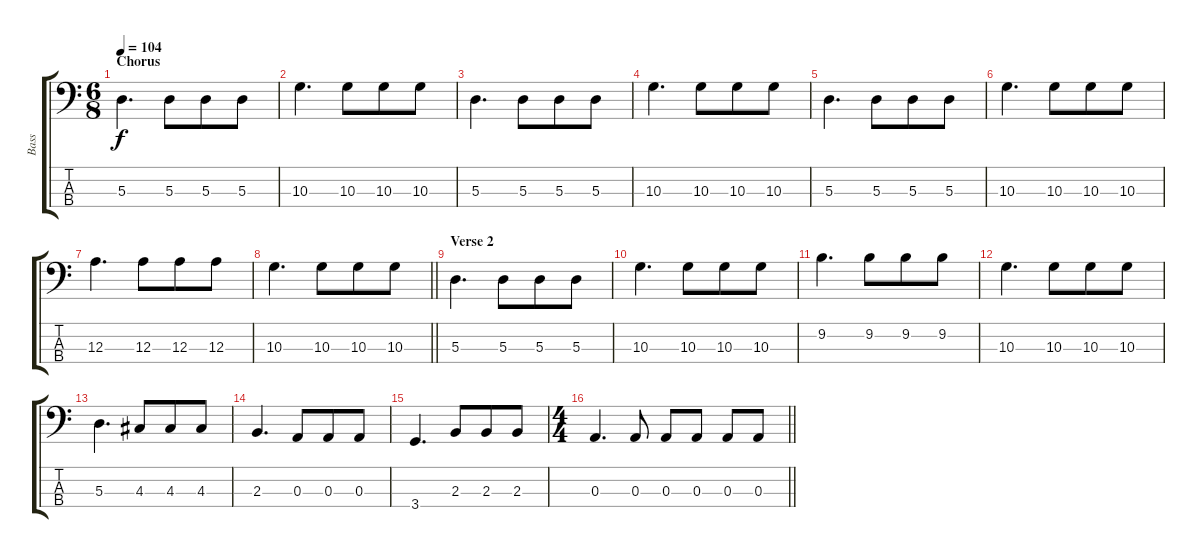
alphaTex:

\track ("Bass" "Bass") {instrument electricbassfinger}
\staff {score tabs}
\tuning (G2 D2 A1 E1) {hide}
\ts (6 8)
\section ("" "Chorus")
\tempo 104
\clef f4
\ks c
5.3.4{d dy f} 5.3.8 5.3.8 5.3.8 |
10.3.4{d} 10.3.8 10.3.8 10.3.8 |
5.3.4{d} 5.3.8 5.3.8 5.3.8 |
10.3.4{d} 10.3.8 10.3.8 10.3.8 |
5.3.4{d} 5.3.8 5.3.8 5.3.8 |
10.3.4{d} 10.3.8 10.3.8 10.3.8 |
12.3.4{d} 12.3.8 12.3.8 12.3.8 |
\barLineRight lightlight
10.3.4{d} 10.3.8 10.3.8 10.3.8 |
\section ("" "Verse 2")
5.3.4{d} 5.3.8 5.3.8 5.3.8 |
10.3.4{d} 10.3.8 10.3.8 10.3.8 |
9.2.4{d} 9.2.8 9.2.8 9.2.8 |
10.3.4{d} 10.3.8 10.3.8 10.3.8 |
5.3.4{d} 4.3.8 4.3.8 4.3.8 |
2.3.4{d} 0.3.8 0.3.8 0.3.8 |
3.4.4{d} 2.3.8 2.3.8 2.3.8 |
\ts (4 4)
\barLineRight lightlight
0.3.4{d} 0.3.8 0.3.8 0.3.8 0.3.8 0.3.8
